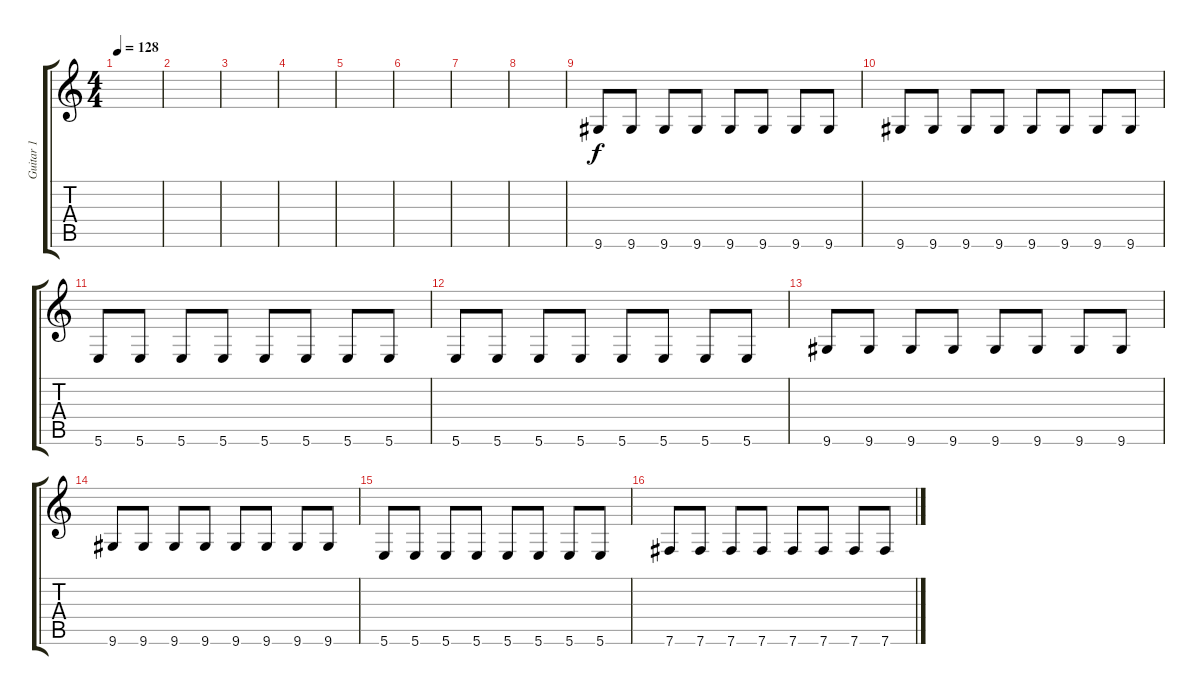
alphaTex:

\track ("Guitar 1" "Guitar 1") {instrument distortionguitar}
\staff {score tabs}
\tuning (Db4 Ab3 E3 B2 Gb2 B1) {hide}
\ts (4 4)
\tempo 128
\clef g2
\ks c
|
|
|
|
|
|
|
|
9.6.8{volume 8} 9.6.8 9.6.8 9.6.8 9.6.8 9.6.8 9.6.8 9.6.8 |
9.6.8 9.6.8 9.6.8 9.6.8 9.6.8 9.6.8 9.6.8 9.6.8 |
5.6.8 5.6.8 5.6.8 5.6.8 5.6.8 5.6.8 5.6.8 5.6.8 |
5.6.8 5.6.8 5.6.8 5.6.8 5.6.8 5.6.8 5.6.8 5.6.8 |
9.6.8{volume 8} 9.6.8 9.6.8 9.6.8 9.6.8 9.6.8 9.6.8 9.6.8 |
9.6.8 9.6.8 9.6.8 9.6.8 9.6.8 9.6.8 9.6.8 9.6.8 |
5.6.8 5.6.8 5.6.8 5.6.8 5.6.8 5.6.8 5.6.8 5.6.8 |
7.6.8 7.6.8 7.6.8 7.6.8 7.6.8 7.6.8 7.6.8 7.6.8
